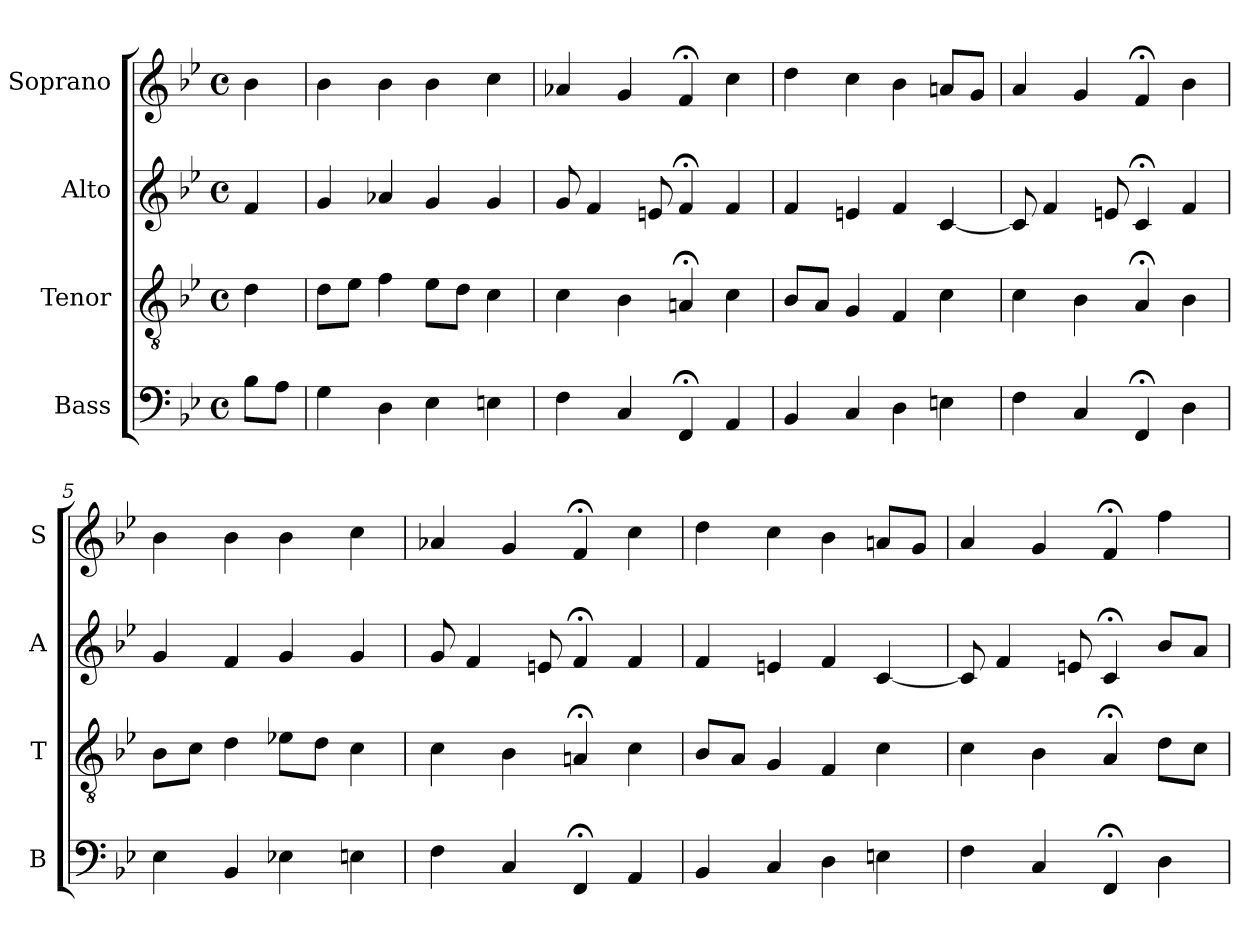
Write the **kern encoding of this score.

**kern	**kern	**kern	**kern
*part4	*part3	*part2	*part1
*staff4	*staff3	*staff2	*staff1
*I"Bass	*I"Tenor	*I"Alto	*I"Soprano
*I'B	*I'T	*I'A	*I'S
*clefF4	*clefGv2	*clefG2	*clefG2
*k[b-e-]	*k[b-e-]	*k[b-e-]	*k[b-e-]
*B-:	*B-:	*B-:	*B-:
*M4/4	*M4/4	*M4/4	*M4/4
*met(c)	*met(c)	*met(c)	*met(c)
*MM100	*MM100	*MM100	*MM100
=	=	=	=
8B-L	4d	4f	4b-
8AJ	.	.	.
=1	=1	=1	=1
4G	8dL	4g	4b-
.	8e-J	.	.
4Di	4fi	4a-Xi	4b-i
4E-	8e-L	4g	4b-
.	8dJ	.	.
4En	4c	4g	4cc
=2	=2	=2	=2
4F	4c	8g	4a-X
.	.	4f	.
4C	4B-	.	4g
.	.	8en	.
4FF;<	4An;<	4f;<	4f;<
4AA	4c	4f	4cc
=3	=3	=3	=3
4BB-	8B-L	4f	4dd
.	8AJ	.	.
4C	4G	4en	4cc
4D	4F	4f	4b-
4En	4c	[4c	8anL
.	.	.	8gJ
=4	=4	=4	=4
4F	4c	8c]	4a
.	.	4f	.
4C	4B-	.	4g
.	.	8en	.
4FF;<	4A;<	4c;<	4f;<
4D	4B-	4f	4b-
=5	=5	=5	=5
4E-	8B-L	4g	4b-
.	8cJ	.	.
4BB-	4d	4f	4b-
4E-X	8e-XL	4g	4b-
.	8dJ	.	.
4En	4c	4g	4cc
=6	=6	=6	=6
4F	4c	8g	4a-X
.	.	4f	.
4C	4B-	.	4g
.	.	8en	.
4FF;<	4An;<	4f;<	4f;<
4AA	4c	4f	4cc
=7	=7	=7	=7
4BB-	8B-L	4f	4dd
.	8AJ	.	.
4C	4G	4en	4cc
4D	4F	4f	4b-
4En	4c	[4c	8anL
.	.	.	8gJ
=8	=8	=8	=8
4F	4c	8c]	4a
.	.	4f	.
4C	4B-	.	4g
.	.	8en	.
4FF;<	4A;<	4c;<	4f;<
4D	8dL	8b-L	4ff
.	8cJ	8aJ	.
=	=	=	=
*-	*-	*-	*-
